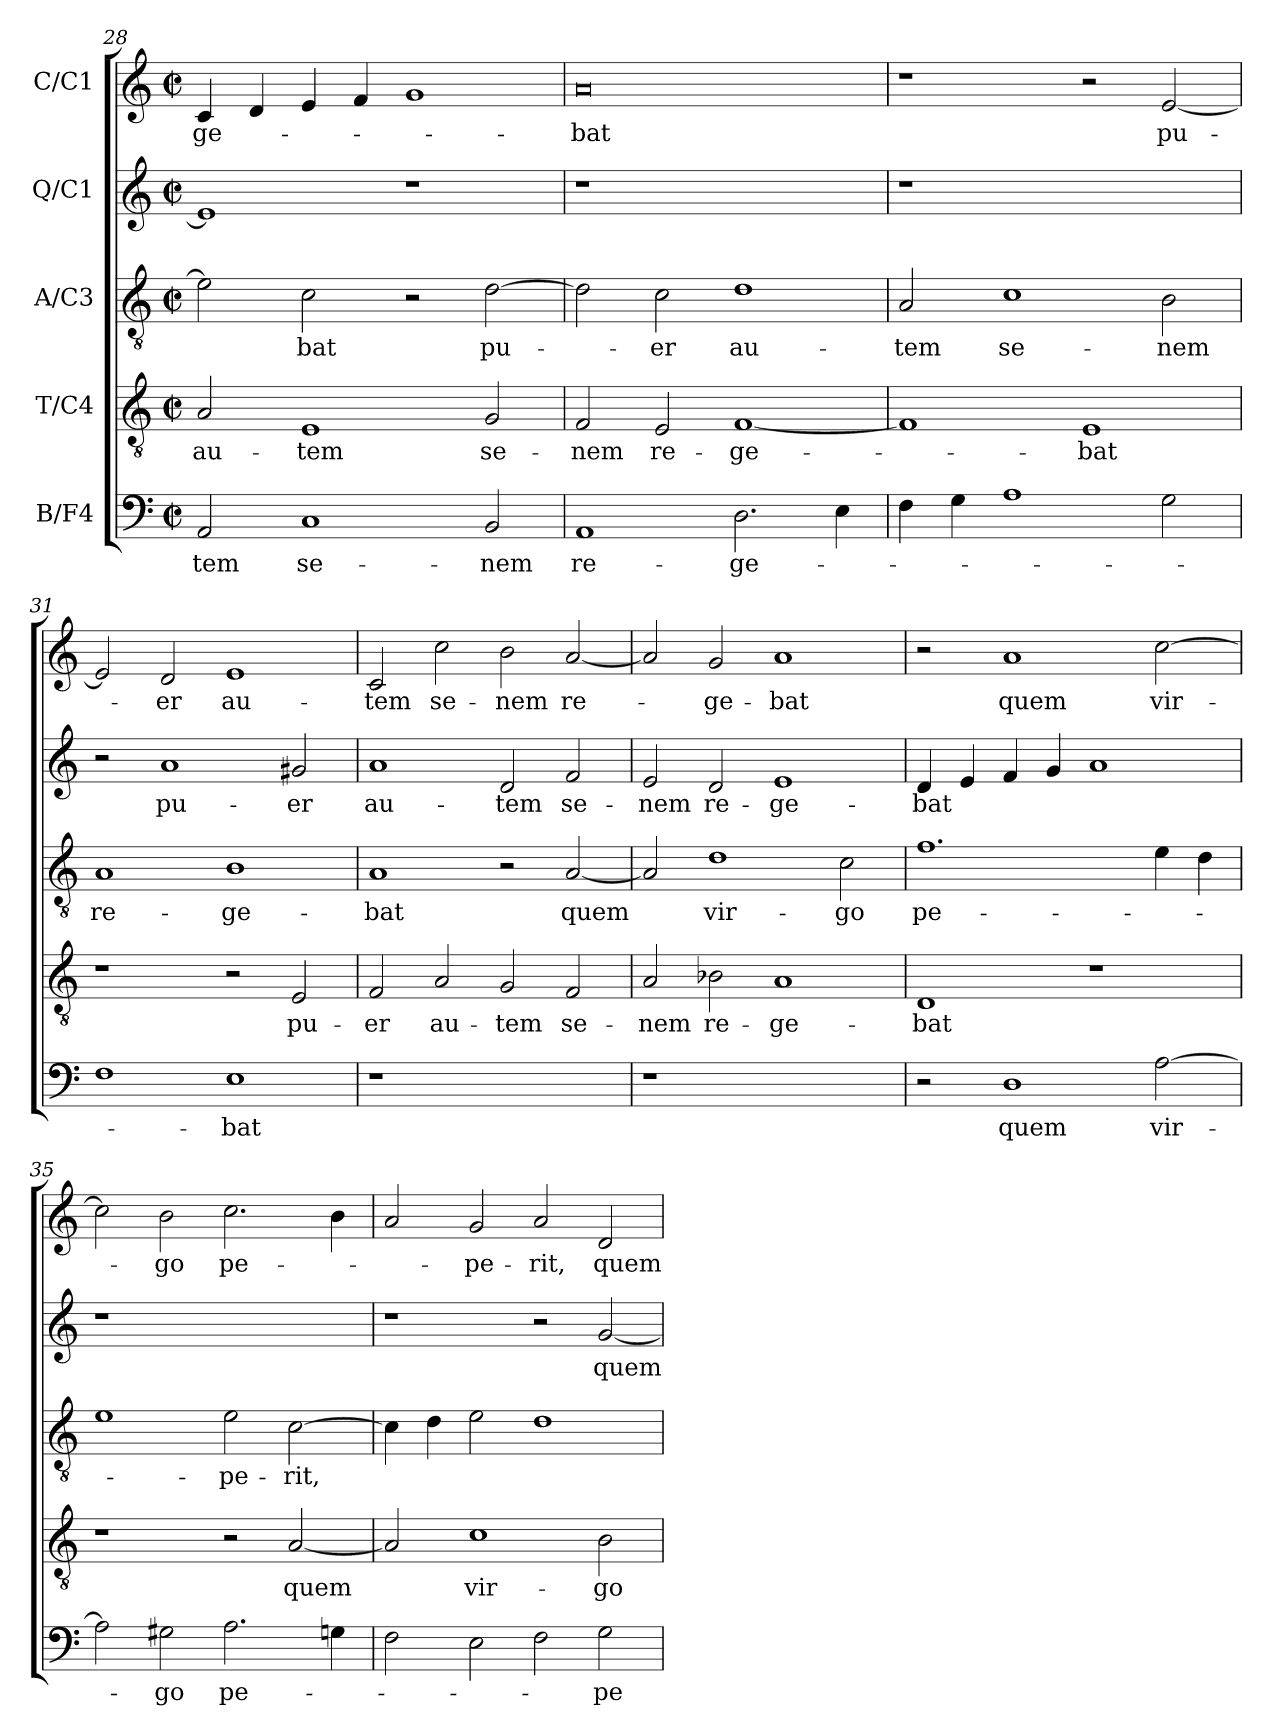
**kern	**text	**kern	**text	**kern	**text	**kern	**text	**kern	**text
*part5	*part5	*part4	*part4	*part3	*part3	*part2	*part2	*part1	*part1
*staff5	*staff5	*staff4	*staff4	*staff3	*staff3	*staff2	*staff2	*staff1	*staff1
*I"B/F4	*	*I"T/C4	*	*I"A/C3	*	*I"Q/C1	*	*I"C/C1	*
*clefF4	*	*clefGv2	*	*clefGv2	*	*clefG2	*	*clefG2	*
*k[]	*	*k[]	*	*k[]	*	*k[]	*	*k[]	*
*C:	*	*C:	*	*C:	*	*C:	*	*C:	*
*M2/2	*	*M2/2	*	*M2/2	*	*M2/2	*	*M2/2	*
*met(c|)	*	*met(c|)	*	*met(c|)	*	*met(c|)	*	*met(c|)	*
=28	=28	=28	=28	=28	=28	=28	=28	=28	=28
!	!LO:LY:b	!	!LO:LY:b	!	!	!	!	!	!LO:LY:b
2AA/	-tem	2A/	au-	2e\]	.	1e]	.	4c/	-ge-
.	.	.	.	.	.	.	.	4d/	.
!	!LO:LY:b	!	!LO:LY:b	!	!LO:LY:b	!	!	!	!
1C	se-	1E	-tem	2c\	-bat	.	.	4e/	.
.	.	.	.	.	.	.	.	4f/	.
.	.	.	.	2r	.	1r	.	1g	.
!	!LO:LY:b	!	!LO:LY:b	!	!LO:LY:b	!	!	!	!
2BB/	-nem	2G/	se-	[2d\	pu-	.	.	.	.
=29	=29	=29	=29	=29	=29	=29	=29	=29	=29
!	!LO:LY:b	!	!LO:LY:b	!	!	!	!	!	!LO:LY:b
1AA	re-	2F/	-nem	2d\]	.	1r	.	0a	-bat
!	!	!	!LO:LY:b	!	!LO:LY:b	!	!	!	!
.	.	2E/	re-	2c\	-er	.	.	.	.
!	!LO:LY:b	!	!LO:LY:b	!	!LO:LY:b	!	!	!	!
2.D\	-ge-	[1F	-ge-	1d	au-	1ryy	.	.	.
4E\	.	.	.	.	.	.	.	.	.
=30	=30	=30	=30	=30	=30	=30	=30	=30	=30
!	!	!	!	!	!LO:LY:b	!	!	!	!
4F\	.	1F]	.	2A/	-tem	1r	.	1r	.
4G\	.	.	.	.	.	.	.	.	.
!	!	!	!	!	!LO:LY:b	!	!	!	!
1A	.	.	.	1c	se-	.	.	.	.
!	!	!	!LO:LY:b	!	!	!	!	!	!
.	.	1E	-bat	.	.	1ryy	.	2r	.
!	!	!	!	!	!LO:LY:b	!	!	!	!LO:LY:b
2G\	.	.	.	2B\	-nem	.	.	[2e/	pu-
!!LO:LB:g=z
=31	=31	=31	=31	=31	=31	=31	=31	=31	=31
!	!	!	!	!	!LO:LY:b	!	!	!	!
1F	.	1r	.	1A	re-	2r	.	2e/]	.
!	!	!	!	!	!	!	!LO:LY:b	!	!LO:LY:b
.	.	.	.	.	.	1a	pu-	2d/	-er
!	!LO:LY:b	!	!	!	!LO:LY:b	!	!	!	!LO:LY:b
1E	-bat	2r	.	1B	-ge-	.	.	1e	au-
!	!	!	!LO:LY:b	!	!	!	!LO:LY:b	!	!
.	.	2E/	pu-	.	.	2g#X/	-er	.	.
=32	=32	=32	=32	=32	=32	=32	=32	=32	=32
!	!	!	!LO:LY:b	!	!LO:LY:b	!	!LO:LY:b	!	!LO:LY:b
1r	.	2F/	-er	1A	-bat	1a	au-	2c/	-tem
!	!	!	!LO:LY:b	!	!	!	!	!	!LO:LY:b
.	.	2A/	au-	.	.	.	.	2cc\	se-
!	!	!	!LO:LY:b	!	!	!	!LO:LY:b	!	!LO:LY:b
1ryy	.	2G/	-tem	2r	.	2d/	-tem	2b\	-nem
!	!	!	!LO:LY:b	!	!LO:LY:b	!	!LO:LY:b	!	!LO:LY:b
.	.	2F/	se-	[2A/	quem	2f/	se-	[2a/	re-
=33	=33	=33	=33	=33	=33	=33	=33	=33	=33
!	!	!	!LO:LY:b	!	!	!	!LO:LY:b	!	!
1r	.	2A/	-nem	2A/]	.	2e/	-nem	2a/]	.
!	!	!	!LO:LY:b	!	!LO:LY:b	!	!LO:LY:b	!	!LO:LY:b
.	.	2B-\	re-	1d	vir-	2d/	re-	2g/	-ge-
!	!	!	!LO:LY:b	!	!	!	!LO:LY:b	!	!LO:LY:b
1ryy	.	1A	-ge-	.	.	1e	-ge-	1a	-bat
!	!	!	!	!	!LO:LY:b	!	!	!	!
.	.	.	.	2c\	-go	.	.	.	.
=34	=34	=34	=34	=34	=34	=34	=34	=34	=34
!	!	!	!LO:LY:b	!	!LO:LY:b	!	!LO:LY:b	!	!
2r	.	1D	-bat	1.f	pe-	4d/	-bat	2r	.
.	.	.	.	.	.	4e/	.	.	.
!	!LO:LY:b	!	!	!	!	!	!	!	!LO:LY:b
1D	quem	.	.	.	.	4f/	.	1a	quem
.	.	.	.	.	.	4g/	.	.	.
.	.	1r	.	.	.	1a	.	.	.
!	!LO:LY:b	!	!	!	!	!	!	!	!LO:LY:b
[2A\	vir-	.	.	4e\	.	.	.	[2cc\	vir-
.	.	.	.	4d\	.	.	.	.	.
=35	=35	=35	=35	=35	=35	=35	=35	=35	=35
2A\]	.	1r	.	1e	.	1r	.	2cc\]	.
!	!LO:LY:b	!	!	!	!	!	!	!	!LO:LY:b
2G#X\	-go	.	.	.	.	.	.	2b\	-go
!	!LO:LY:b	!	!	!	!LO:LY:b	!	!	!	!LO:LY:b
2.A\	pe-	2r	.	2e\	-pe-	1ryy	.	2.cc\	pe-
!	!	!	!LO:LY:b	!	!LO:LY:b	!	!	!	!
.	.	[2A/	quem	[2c\	-rit,	.	.	.	.
4Gn\	.	.	.	.	.	.	.	4b\	.
=36	=36	=36	=36	=36	=36	=36	=36	=36	=36
2F\	.	2A/]	.	4c\]	.	1r	.	2a/	.
.	.	.	.	4d\	.	.	.	.	.
!	!	!	!LO:LY:b	!	!	!	!	!	!LO:LY:b
2E\	.	1c	vir-	2e\	.	.	.	2g/	-pe-
!	!	!	!	!	!	!	!	!	!LO:LY:b
2F\	.	.	.	1d	.	2r	.	2a/	-rit,
!	!LO:LY:b	!	!LO:LY:b	!	!	!	!LO:LY:b	!	!LO:LY:b
2G\	-pe-	2B\	-go	.	.	[2g/	quem	2d/	quem
=	=	=	=	=	=	=	=	=	=
*-	*-	*-	*-	*-	*-	*-	*-	*-	*-
